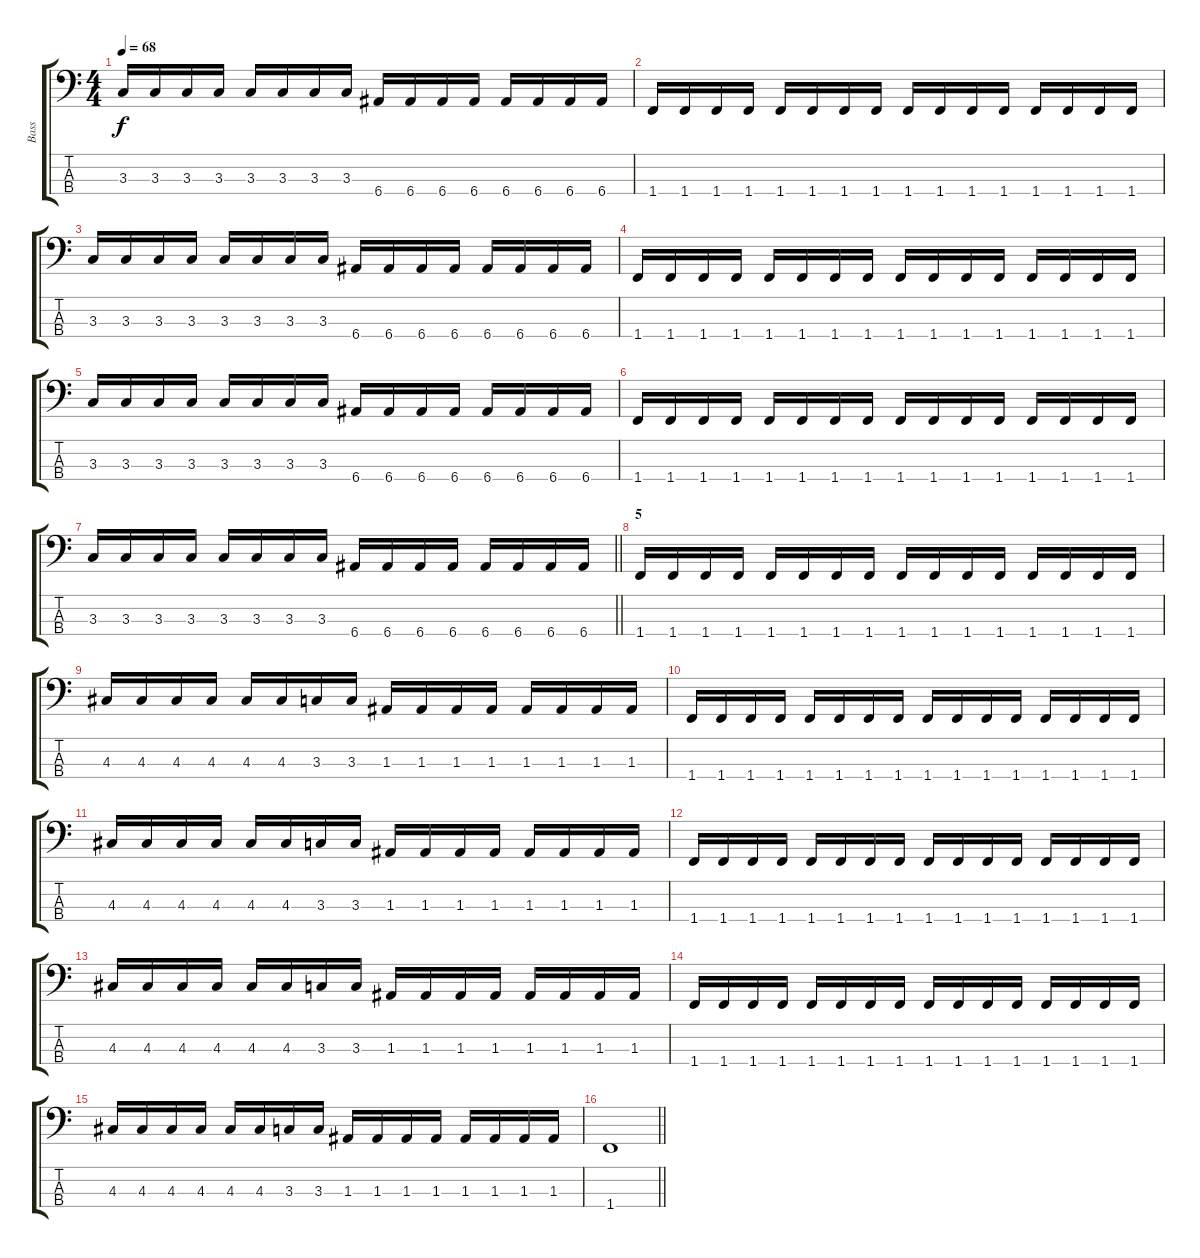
\track ("Bass" "Bass") {instrument electricbassfinger}
\staff {score tabs}
\tuning (G2 D2 A1 E1) {hide}
\ts (4 4)
\tempo 68
\clef f4
\ks c
3.3.16{dy f} 3.3.16 3.3.16 3.3.16 3.3.16 3.3.16 3.3.16 3.3.16 6.4.16 6.4.16 6.4.16 6.4.16 6.4.16 6.4.16 6.4.16 6.4.16 |
1.4.16 1.4.16 1.4.16 1.4.16 1.4.16 1.4.16 1.4.16 1.4.16 1.4.16 1.4.16 1.4.16 1.4.16 1.4.16 1.4.16 1.4.16 1.4.16 |
3.3.16 3.3.16 3.3.16 3.3.16 3.3.16 3.3.16 3.3.16 3.3.16 6.4.16 6.4.16 6.4.16 6.4.16 6.4.16 6.4.16 6.4.16 6.4.16 |
1.4.16 1.4.16 1.4.16 1.4.16 1.4.16 1.4.16 1.4.16 1.4.16 1.4.16 1.4.16 1.4.16 1.4.16 1.4.16 1.4.16 1.4.16 1.4.16 |
3.3.16 3.3.16 3.3.16 3.3.16 3.3.16 3.3.16 3.3.16 3.3.16 6.4.16 6.4.16 6.4.16 6.4.16 6.4.16 6.4.16 6.4.16 6.4.16 |
1.4.16 1.4.16 1.4.16 1.4.16 1.4.16 1.4.16 1.4.16 1.4.16 1.4.16 1.4.16 1.4.16 1.4.16 1.4.16 1.4.16 1.4.16 1.4.16 |
\barLineRight lightlight
3.3.16 3.3.16 3.3.16 3.3.16 3.3.16 3.3.16 3.3.16 3.3.16 6.4.16 6.4.16 6.4.16 6.4.16 6.4.16 6.4.16 6.4.16 6.4.16 |
\section ("" "5")
1.4.16 1.4.16 1.4.16 1.4.16 1.4.16 1.4.16 1.4.16 1.4.16 1.4.16 1.4.16 1.4.16 1.4.16 1.4.16 1.4.16 1.4.16 1.4.16 |
4.3.16 4.3.16 4.3.16 4.3.16 4.3.16 4.3.16 3.3.16 3.3.16 1.3.16 1.3.16 1.3.16 1.3.16 1.3.16 1.3.16 1.3.16 1.3.16 |
1.4.16 1.4.16 1.4.16 1.4.16 1.4.16 1.4.16 1.4.16 1.4.16 1.4.16 1.4.16 1.4.16 1.4.16 1.4.16 1.4.16 1.4.16 1.4.16 |
4.3.16 4.3.16 4.3.16 4.3.16 4.3.16 4.3.16 3.3.16 3.3.16 1.3.16 1.3.16 1.3.16 1.3.16 1.3.16 1.3.16 1.3.16 1.3.16 |
1.4.16 1.4.16 1.4.16 1.4.16 1.4.16 1.4.16 1.4.16 1.4.16 1.4.16 1.4.16 1.4.16 1.4.16 1.4.16 1.4.16 1.4.16 1.4.16 |
4.3.16 4.3.16 4.3.16 4.3.16 4.3.16 4.3.16 3.3.16 3.3.16 1.3.16 1.3.16 1.3.16 1.3.16 1.3.16 1.3.16 1.3.16 1.3.16 |
1.4.16 1.4.16 1.4.16 1.4.16 1.4.16 1.4.16 1.4.16 1.4.16 1.4.16 1.4.16 1.4.16 1.4.16 1.4.16 1.4.16 1.4.16 1.4.16 |
4.3.16 4.3.16 4.3.16 4.3.16 4.3.16 4.3.16 3.3.16 3.3.16 1.3.16 1.3.16 1.3.16 1.3.16 1.3.16 1.3.16 1.3.16 1.3.16 |
\barLineRight lightlight
1.4.1
